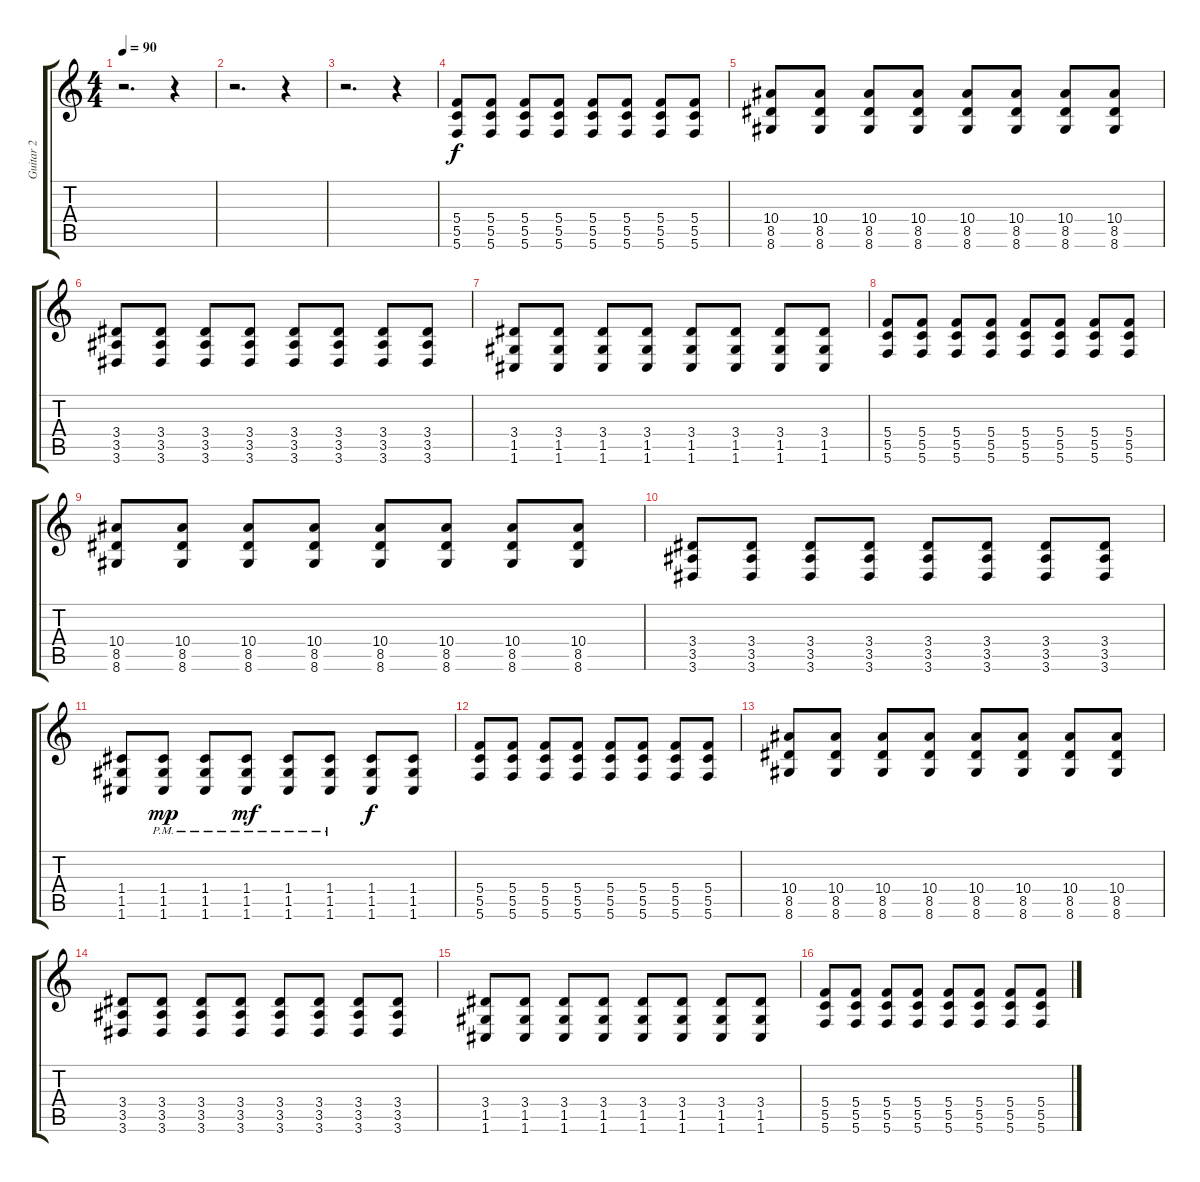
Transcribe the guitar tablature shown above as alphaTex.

\track ("Guitar 2" "Guitar 2") {instrument overdrivenguitar}
\staff {score tabs}
\tuning (D4 A3 F3 C3 G2 C2) {hide}
\ts (4 4)
\tempo 90
\clef g2
\ks c
r.2{d dy mf} r.4 |
r.2{d} r.4 |
r.2{d} r.4 |
(5.4 5.5 5.6).8{dy f} (5.4 5.5 5.6).8 (5.4 5.5 5.6).8 (5.4 5.5 5.6).8 (5.4 5.5 5.6).8 (5.4 5.5 5.6).8 (5.4 5.5 5.6).8 (5.4 5.5 5.6).8 |
(10.4 8.5 8.6).8 (10.4 8.5 8.6).8 (10.4 8.5 8.6).8 (10.4 8.5 8.6).8 (10.4 8.5 8.6).8 (10.4 8.5 8.6).8 (10.4 8.5 8.6).8 (10.4 8.5 8.6).8 |
(3.4 3.5 3.6).8 (3.4 3.5 3.6).8 (3.4 3.5 3.6).8 (3.4 3.5 3.6).8 (3.4 3.5 3.6).8 (3.4 3.5 3.6).8 (3.4 3.5 3.6).8 (3.4 3.5 3.6).8 |
(3.4 1.5 1.6).8 (3.4 1.5 1.6).8 (3.4 1.5 1.6).8 (3.4 1.5 1.6).8 (3.4 1.5 1.6).8 (3.4 1.5 1.6).8 (3.4 1.5 1.6).8 (3.4 1.5 1.6).8 |
(5.4 5.5 5.6).8 (5.4 5.5 5.6).8 (5.4 5.5 5.6).8 (5.4 5.5 5.6).8 (5.4 5.5 5.6).8 (5.4 5.5 5.6).8 (5.4 5.5 5.6).8 (5.4 5.5 5.6).8 |
(10.4 8.5 8.6).8 (10.4 8.5 8.6).8 (10.4 8.5 8.6).8 (10.4 8.5 8.6).8 (10.4 8.5 8.6).8 (10.4 8.5 8.6).8 (10.4 8.5 8.6).8 (10.4 8.5 8.6).8 |
(3.4 3.5 3.6).8 (3.4 3.5 3.6).8 (3.4 3.5 3.6).8 (3.4 3.5 3.6).8 (3.4 3.5 3.6).8 (3.4 3.5 3.6).8 (3.4 3.5 3.6).8 (3.4 3.5 3.6).8 |
(1.4 1.5 1.6).8 (1.4{pm} 1.5{pm} 1.6{pm}).8{dy mp} (1.4{pm} 1.5{pm} 1.6{pm}).8 (1.4{pm} 1.5{pm} 1.6{pm}).8{dy mf} (1.4 1.5{pm} 1.6{pm}).8 (1.4 1.5 1.6{pm}).8 (1.4 1.5 1.6).8{dy f} (1.4 1.5 1.6).8 |
(5.4 5.5 5.6).8 (5.4 5.5 5.6).8 (5.4 5.5 5.6).8 (5.4 5.5 5.6).8 (5.4 5.5 5.6).8 (5.4 5.5 5.6).8 (5.4 5.5 5.6).8 (5.4 5.5 5.6).8 |
(10.4 8.5 8.6).8 (10.4 8.5 8.6).8 (10.4 8.5 8.6).8 (10.4 8.5 8.6).8 (10.4 8.5 8.6).8 (10.4 8.5 8.6).8 (10.4 8.5 8.6).8 (10.4 8.5 8.6).8 |
(3.4 3.5 3.6).8 (3.4 3.5 3.6).8 (3.4 3.5 3.6).8 (3.4 3.5 3.6).8 (3.4 3.5 3.6).8 (3.4 3.5 3.6).8 (3.4 3.5 3.6).8 (3.4 3.5 3.6).8 |
(3.4 1.5 1.6).8 (3.4 1.5 1.6).8 (3.4 1.5 1.6).8 (3.4 1.5 1.6).8 (3.4 1.5 1.6).8 (3.4 1.5 1.6).8 (3.4 1.5 1.6).8 (3.4 1.5 1.6).8 |
(5.4 5.5 5.6).8 (5.4 5.5 5.6).8 (5.4 5.5 5.6).8 (5.4 5.5 5.6).8 (5.4 5.5 5.6).8 (5.4 5.5 5.6).8 (5.4 5.5 5.6).8 (5.4 5.5 5.6).8
